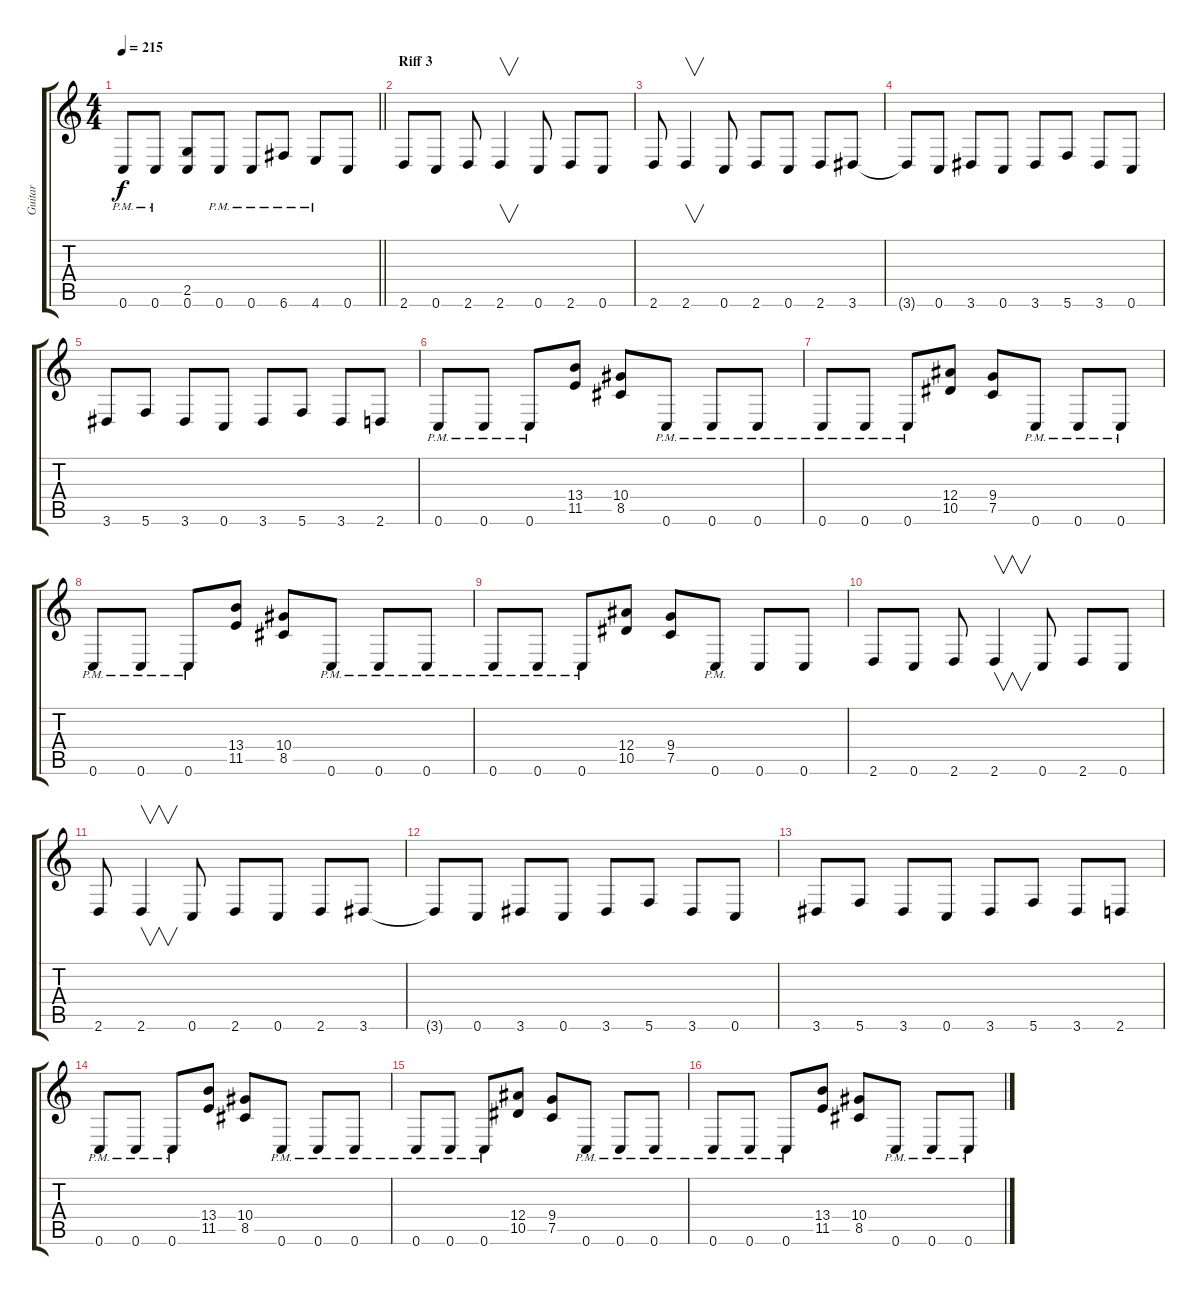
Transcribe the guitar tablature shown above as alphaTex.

\track ("Guitar" "Guitar") {instrument distortionguitar}
\staff {score tabs}
\tuning (C4 G3 Eb3 Bb2 F2 C2) {hide}
\ts (4 4)
\tempo 215
\clef g2
\barLineRight lightlight
\ks c
0.6{pm}.8{dy f} 0.6{pm}.8 (2.5 0.6).8 0.6{pm}.8 0.6{pm}.8 6.6{pm}.8 4.6{pm}.8 0.6.8 |
\section ("" "Riff 3")
2.6.8 0.6.8 2.6.8 2.6.4{v} 0.6.8 2.6.8 0.6.8 |
2.6.8 2.6.4{v} 0.6.8 2.6.8 0.6.8 2.6.8 3.6.8 |
3.6{t}.8 0.6.8 3.6.8 0.6.8 3.6.8 5.6.8 3.6.8 0.6.8 |
3.6.8 5.6.8 3.6.8 0.6.8 3.6.8 5.6.8 3.6.8 2.6.8 |
0.6{pm}.8 0.6{pm}.8 0.6{pm}.8 (13.4 11.5).8 (10.4 8.5).8 0.6{pm}.8 0.6{pm}.8 0.6{pm}.8 |
0.6{pm}.8 0.6{pm}.8 0.6{pm}.8 (12.4 10.5).8 (9.4 7.5).8 0.6{pm}.8 0.6{pm}.8 0.6{pm}.8 |
0.6{pm}.8 0.6{pm}.8 0.6{pm}.8 (13.4 11.5).8 (10.4 8.5).8 0.6{pm}.8 0.6{pm}.8 0.6{pm}.8 |
0.6{pm}.8 0.6{pm}.8 0.6{pm}.8 (12.4 10.5).8 (9.4 7.5).8 0.6{pm}.8 0.6.8 0.6.8 |
2.6.8 0.6.8 2.6.8 2.6.4{v} 0.6.8 2.6.8 0.6.8 |
2.6.8 2.6.4{v} 0.6.8 2.6.8 0.6.8 2.6.8 3.6.8 |
3.6{t}.8 0.6.8 3.6.8 0.6.8 3.6.8 5.6.8 3.6.8 0.6.8 |
3.6.8 5.6.8 3.6.8 0.6.8 3.6.8 5.6.8 3.6.8 2.6.8 |
0.6{pm}.8 0.6{pm}.8 0.6{pm}.8 (13.4 11.5).8 (10.4 8.5).8 0.6{pm}.8 0.6{pm}.8 0.6{pm}.8 |
0.6{pm}.8 0.6{pm}.8 0.6{pm}.8 (12.4 10.5).8 (9.4 7.5).8 0.6{pm}.8 0.6{pm}.8 0.6{pm}.8 |
0.6{pm}.8 0.6{pm}.8 0.6{pm}.8 (13.4 11.5).8 (10.4 8.5).8 0.6{pm}.8 0.6{pm}.8 0.6{pm}.8
